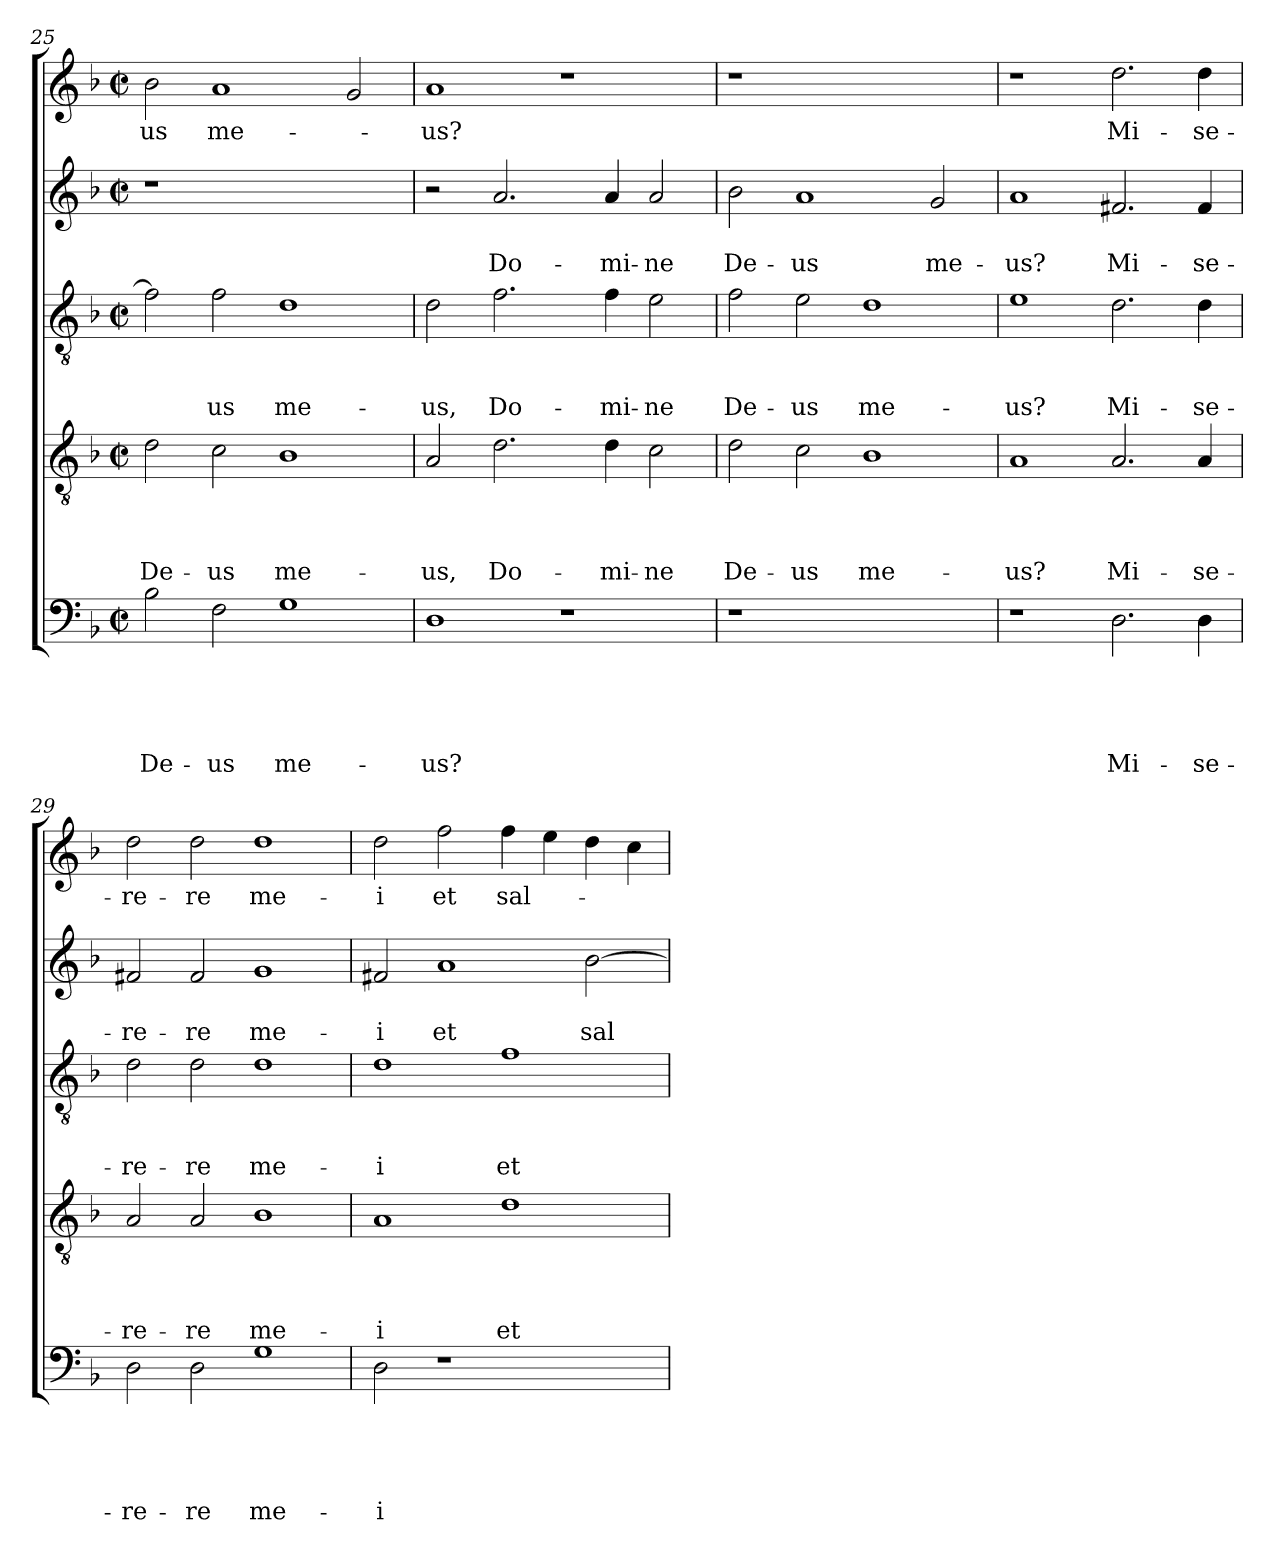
**kern	**text	**text	**text	**text	**text	**kern	**text	**text	**text	**text	**kern	**text	**text	**text	**kern	**text	**text	**kern	**text
*part5	*part5	*part5	*part5	*part5	*part5	*part4	*part4	*part4	*part4	*part4	*part3	*part3	*part3	*part3	*part2	*part2	*part2	*part1	*part1
*staff5	*staff5	*staff5	*staff5	*staff5	*staff5	*staff4	*staff4	*staff4	*staff4	*staff4	*staff3	*staff3	*staff3	*staff3	*staff2	*staff2	*staff2	*staff1	*staff1
!!LO:LB:g=z
*clefF4	*	*	*	*	*	*clefGv2	*	*	*	*	*clefGv2	*	*	*	*clefG2	*	*	*clefG2	*
*k[b-]	*	*	*	*	*	*k[b-]	*	*	*	*	*k[b-]	*	*	*	*k[b-]	*	*	*k[b-]	*
*F:	*	*	*	*	*	*F:	*	*	*	*	*F:	*	*	*	*F:	*	*	*F:	*
*M2/2	*	*	*	*	*	*M2/2	*	*	*	*	*M2/2	*	*	*	*M2/2	*	*	*M2/2	*
*met(c|)	*	*	*	*	*	*met(c|)	*	*	*	*	*met(c|)	*	*	*	*met(c|)	*	*	*met(c|)	*
=25	=25	=25	=25	=25	=25	=25	=25	=25	=25	=25	=25	=25	=25	=25	=25	=25	=25	=25	=25
2B-\	.	.	.	.	De-	2d\	.	.	.	De-	2f\]	.	.	.	1r	.	.	2b-\	-us
2F\	.	.	.	.	-us	2c\	.	.	.	-us	2f\	.	.	-us	.	.	.	1a	me-
1G	.	.	.	.	me-	1B-	.	.	.	me-	1d	.	.	me-	1ryy	.	.	.	.
.	.	.	.	.	.	.	.	.	.	.	.	.	.	.	.	.	.	2g/	.
=26	=26	=26	=26	=26	=26	=26	=26	=26	=26	=26	=26	=26	=26	=26	=26	=26	=26	=26	=26
1D	.	.	.	.	-us?	2A/	.	.	.	-us,	2d\	.	.	-us,	2r	.	.	1a	-us?
.	.	.	.	.	.	2.d\	.	.	.	Do-	2.f\	.	.	Do-	2.a/	.	Do-	.	.
1r	.	.	.	.	.	.	.	.	.	.	.	.	.	.	.	.	.	1r	.
.	.	.	.	.	.	4d\	.	.	.	-mi-	4f\	.	.	-mi-	4a/	.	-mi-	.	.
.	.	.	.	.	.	2c\	.	.	.	-ne	2e\	.	.	-ne	2a/	.	-ne	.	.
=27	=27	=27	=27	=27	=27	=27	=27	=27	=27	=27	=27	=27	=27	=27	=27	=27	=27	=27	=27
1r	.	.	.	.	.	2d\	.	.	.	De-	2f\	.	.	De-	2b-\	.	De-	1r	.
.	.	.	.	.	.	2c\	.	.	.	-us	2e\	.	.	-us	1a	.	-us	.	.
1ryy	.	.	.	.	.	1B-	.	.	.	me-	1d	.	.	me-	.	.	.	1ryy	.
.	.	.	.	.	.	.	.	.	.	.	.	.	.	.	2g/	.	me-	.	.
=28	=28	=28	=28	=28	=28	=28	=28	=28	=28	=28	=28	=28	=28	=28	=28	=28	=28	=28	=28
1r	.	.	.	.	.	1A	.	.	.	-us?	1e	.	.	-us?	1a	.	-us?	1r	.
2.D\	.	.	.	.	Mi-	2.A/	.	.	.	Mi-	2.d\	.	.	Mi-	2.f#X/	.	Mi-	2.dd\	Mi-
4D\	.	.	.	.	-se-	4A/	.	.	.	-se-	4d\	.	.	-se-	4f#/	.	-se-	4dd\	-se-
=29	=29	=29	=29	=29	=29	=29	=29	=29	=29	=29	=29	=29	=29	=29	=29	=29	=29	=29	=29
2D\	.	.	.	.	-re-	2A/	.	.	.	-re-	2d\	.	.	-re-	2f#X/	.	-re-	2dd\	-re-
2D\	.	.	.	.	-re	2A/	.	.	.	-re	2d\	.	.	-re	2f#/	.	-re	2dd\	-re
1G	.	.	.	.	me-	1B-	.	.	.	me-	1d	.	.	me-	1g	.	me-	1dd	me-
=30	=30	=30	=30	=30	=30	=30	=30	=30	=30	=30	=30	=30	=30	=30	=30	=30	=30	=30	=30
2D\	.	.	.	.	-i	1A	.	.	.	-i	1d	.	.	-i	2f#X/	.	-i	2dd\	-i
1r	.	.	.	.	.	.	.	.	.	.	.	.	.	.	1a	.	et	2ff\	et
.	.	.	.	.	.	1d	.	.	.	et	1f	.	.	et	.	.	.	4ff\	sal-
.	.	.	.	.	.	.	.	.	.	.	.	.	.	.	.	.	.	4ee\	.
2ryy	.	.	.	.	.	.	.	.	.	.	.	.	.	.	[2b-\	.	sal-	4dd\	.
.	.	.	.	.	.	.	.	.	.	.	.	.	.	.	.	.	.	4cc\	.
=	=	=	=	=	=	=	=	=	=	=	=	=	=	=	=	=	=	=	=
*-	*-	*-	*-	*-	*-	*-	*-	*-	*-	*-	*-	*-	*-	*-	*-	*-	*-	*-	*-
